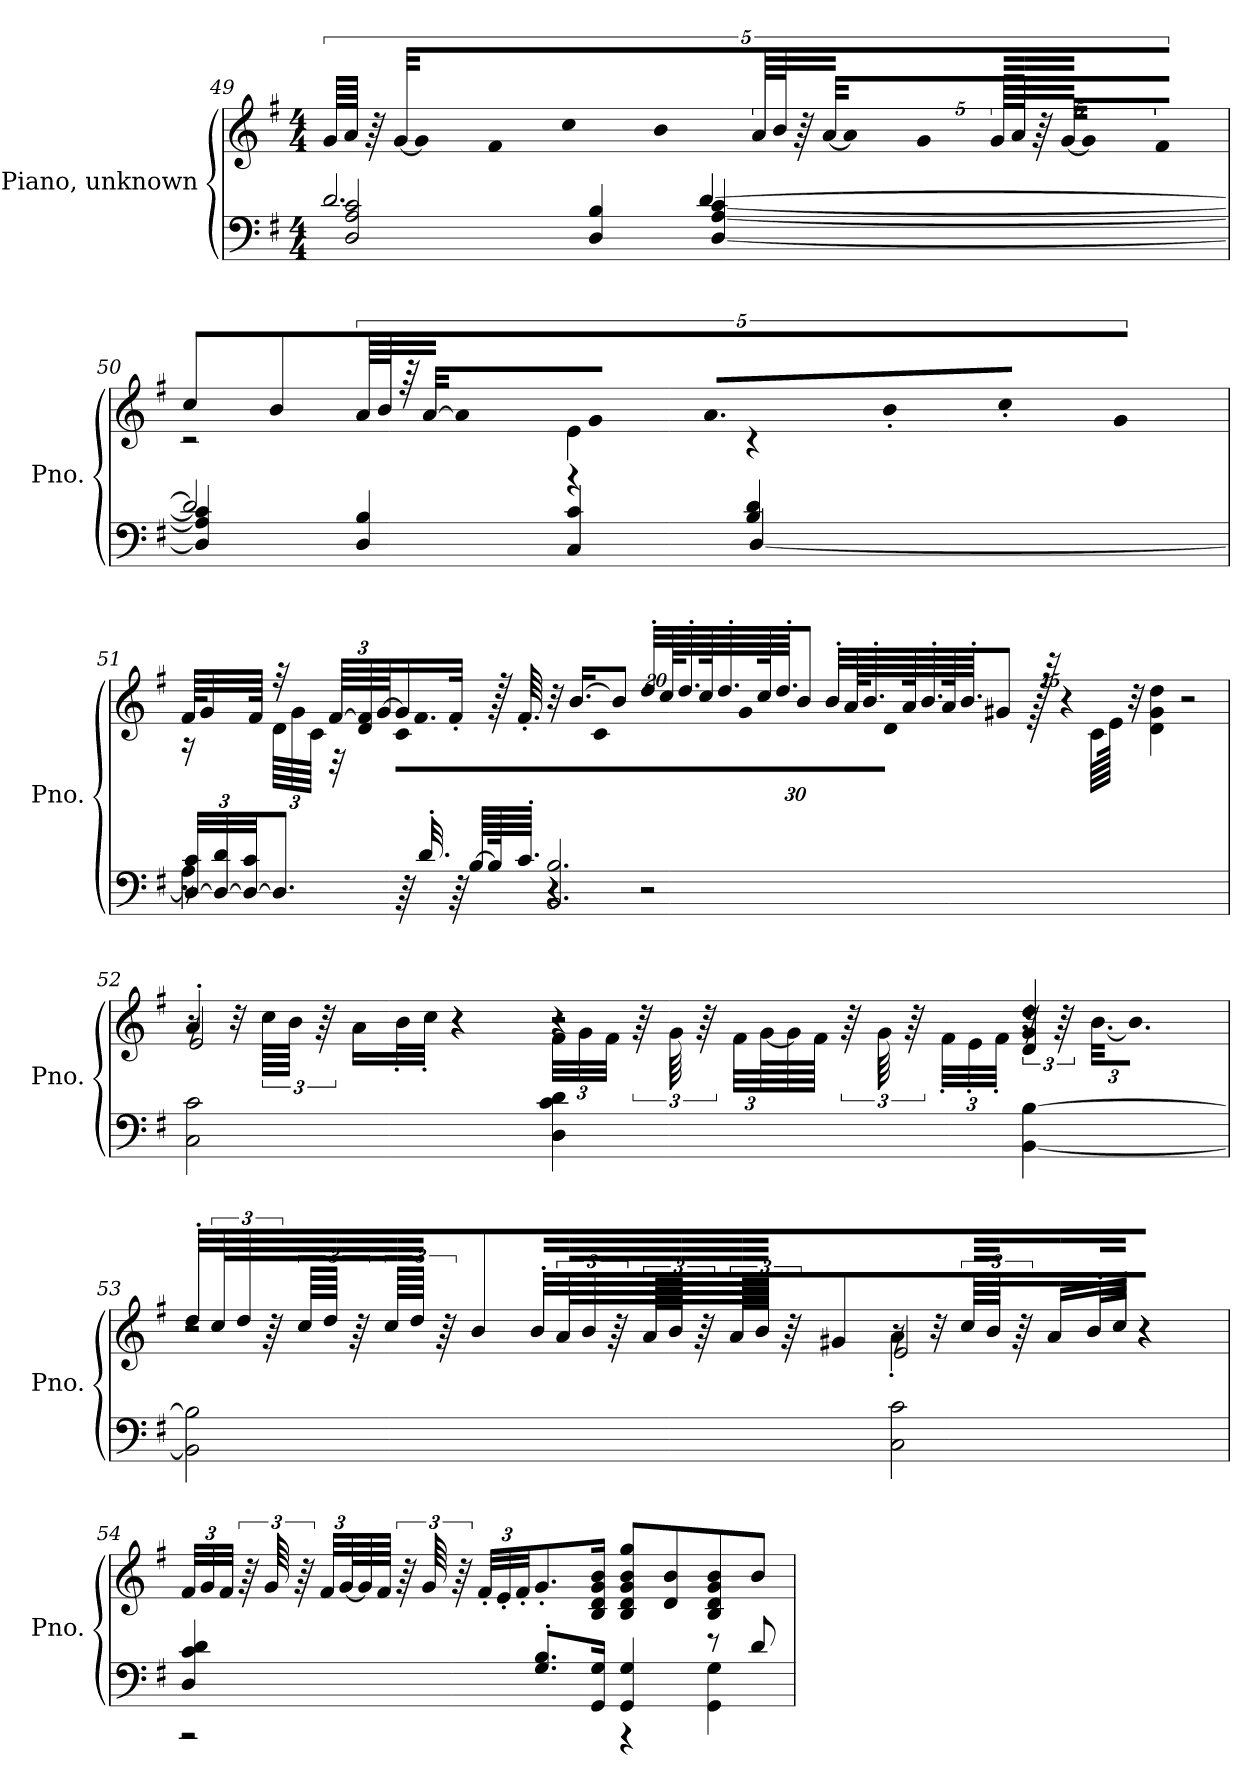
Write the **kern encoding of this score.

**kern	**kern
*part1	*part1
*staff2	*staff1
*I"Piano, unknown	*
*I'Pno.	*
*clefF4	*clefG2
*k[f#]	*k[f#]
*M4/4	*M4/4
=49	=49
*^	*
2.d/	2D/ 2A/ 2c/	80g/LLLL
.	.	80a/JJJJ
.	.	80r
.	.	[40g/KLL
.	.	16g/J]
.	.	8f#/
.	.	8cc/
.	.	8b/
.	4D/ 4B/	80a/LLL
.	.	80b/JJJJ
.	.	80r
.	.	[40a/KLL
.	.	16a/J]
.	.	8g/
[4d/	[4D/ [4A/ [4c/	80g/LLL
.	.	80a/JJJJ
.	.	80r
.	.	[40g/KLL
.	.	16g/J]
.	.	8f#/J
!!LO:PB:g=z
=50	=50	=50
*	*	*^
2d/]	4D/] 4A/] 4c/]	8cc/L	2r
.	.	8b/	.
.	4D/ 4B/	80a/LLL	.
.	.	80b/JJJJ	.
.	.	80r	.
.	.	[40a/KLL	.
.	.	16a/J]	.
.	.	8g/J	.
4r	4C/ 4c/	8.a/L	4e\
.	.	32b'/LL	.
.	.	32cc'/JJJ	.
4B/ 4d/	[4D/	4g/	4r
!!LO:LB:g=z	!!
=51	=51	=51	=51
*	*^	*	*
*	*	*Xbrackettup	*	*
8r	4A\	48D/_ 48c/LLL	64f#/KLLL	16r
.	.	.	32g/	.
.	.	48D/_ 48d/	.	.
.	.	48D/_ 48c/JJ	.	.
.	.	.	64f#/JJJk	.
*	*	*	*	*Xbrackettup
.	.	8.D/J]	32r	96d\LLLL
.	.	.	.	96g\
.	.	.	.	96c\JJJJ
.	.	.	[96f#/LLLL	32r
.	.	.	96d/ 96f#/]	.
.	.	.	[96g/JJ	.
!	!	!	!	!LO:N:vis=256
64r	.	.	16g/]	1920%17c\KLLLL
!	!	!	!	!LO:N:vis=64.
.	.	.	.	640%17f#\
32.d'/	.	.	.	.
.	.	.	.	1920ryy
!	!	!	!	!LO:N:vis=256
.	.	.	.	1920%17c\L
!	!	!	!	!LO:N:vis=256
.	.	.	.	1920%17g\
!	!	!	!	!LO:N:vis=256
.	.	.	.	1920%17d\JJJJJ
64r	.	.	32f#'/JJk	1920r
.	.	.	.	960%7r
.	.	.	.	64c\LLLL
[64B/LLLL	.	.	.	.
.	.	.	.	128e\JJJJk
128B/K]	.	.	128r	32r
64.c'/JJJJ	.	.	64.f#'/	.
4r	4r	2.BB/ 2.B/	32r	4d\ 4g\ 4dd\
.	.	.	[16.b/KL	.
.	.	.	8b/J]	.
2r	2r	.	32dd'/LLL	2r
.	.	.	128cc/KL	.
.	.	.	64.dd'/	.
.	.	.	128cc/K	.
.	.	.	64.dd'/	.
.	.	.	128cc/K	.
.	.	.	64.dd'/JJJ	.
.	.	.	8b/J	.
.	.	.	32b'/LLL	.
.	.	.	128a/KL	.
.	.	.	64.b'/	.
.	.	.	128a/K	.
.	.	.	64.b'/	.
.	.	.	128a/K	.
.	.	.	64.b'/JJJ	.
.	.	.	8g#X/J	.
*v	*v	*v	*	*
!!LO:LB:g=z
=52	=52	=52
*	*	*^
2C\ 2c\	4a'/	16r	2e/
.	.	32r	.
*	*	*brackettup	*
.	.	96cc\LLLL	.
.	.	96b\JJJJ	.
.	.	96r	.
.	.	16a\LL	.
.	.	32b'\L	.
.	.	32cc'\JJJ	.
.	4r	4r	.
*	*	*Xbrackettup	*
4D\ 4c\ 4d\	2r	48f#\LLL	4r
.	.	48g\	.
.	.	48f#\JJJ	.
*	*	*brackettup	*
.	.	96r	.
.	.	96g\	.
.	.	96r	.
*	*	*Xbrackettup	*
.	.	48f#\LLL	.
.	.	[96g\L	.
.	.	64g\]	.
.	.	64f#\JJJJ	.
*	*	*brackettup	*
.	.	96r	.
.	.	96g\	.
.	.	96r	.
*	*	*Xbrackettup	*
.	.	48f#'\LLL	.
.	.	48e'\	.
.	.	48f#'\JJJ	.
*	*	*brackettup	*
[4BB\ [4B\	.	48r	4d/ 4g/ 4dd/
.	.	96r	.
.	.	[48.b\KKL	.
.	.	8.b\J]	.
!!LO:LB:g=z	!!	!!
=53	=53	=53	=53
2BB\] 2B\]	32dd'/LLL	2r	2r
.	96cc/L	.	.
.	96dd/JJJJ	.	.
.	96r	.	.
.	96cc/LLLL	.	.
.	96dd/JJJJ	.	.
.	96r	.	.
.	96cc/LLLL	.	.
.	96dd/JJJJ	.	.
.	96r	.	.
.	8b/	.	.
.	32b'/LLL	.	.
.	96a/L	.	.
.	96b/JJJJ	.	.
.	96r	.	.
.	96a/LLLL	.	.
.	96b/JJJJ	.	.
.	96r	.	.
.	96a/LLLL	.	.
.	96b/JJJJ	.	.
.	96r	.	.
.	8g#X/	.	.
2C\ 2c\	16r	4a'\	2e/
.	32r	.	.
.	96cc/LLLL	.	.
.	96b/JJJJ	.	.
.	96r	.	.
.	16a/LL	.	.
.	32b'/L	.	.
.	32cc'/JJJ	.	.
.	4r	4r	.
*	*v	*v	*v
!!LO:LB:g=z
=54	=54
*^	*
*	*	*Xbrackettup
4D/ 4c/ 4d/	2r	48f#/LLL
.	.	48g/
.	.	48f#/JJJ
*	*	*brackettup
.	.	96r
.	.	96g/
.	.	96r
*	*	*Xbrackettup
.	.	48f#/LLL
.	.	[96g/L
.	.	64g/]
.	.	64f#/JJJJ
*	*	*brackettup
.	.	96r
.	.	96g/
.	.	96r
*	*	*Xbrackettup
.	.	48f#'/LLL
.	.	48e'/
.	.	48f#'/JJ
8.G/' 8.B/'L	.	8.g'/
16GG/ 16G/Jk	.	16B/ 16d/ 16g/ 16b/Jk
4GG/ 4G/	4r	8B/ 8d/ 8g/ 8b/ 8gg/L
.	.	8d/ 8b/
8r	4GG\ 4G\	8B/ 8d/ 8g/ 8b/
8d/	.	8b/J
*v	*v	*
=	=
*-	*-
